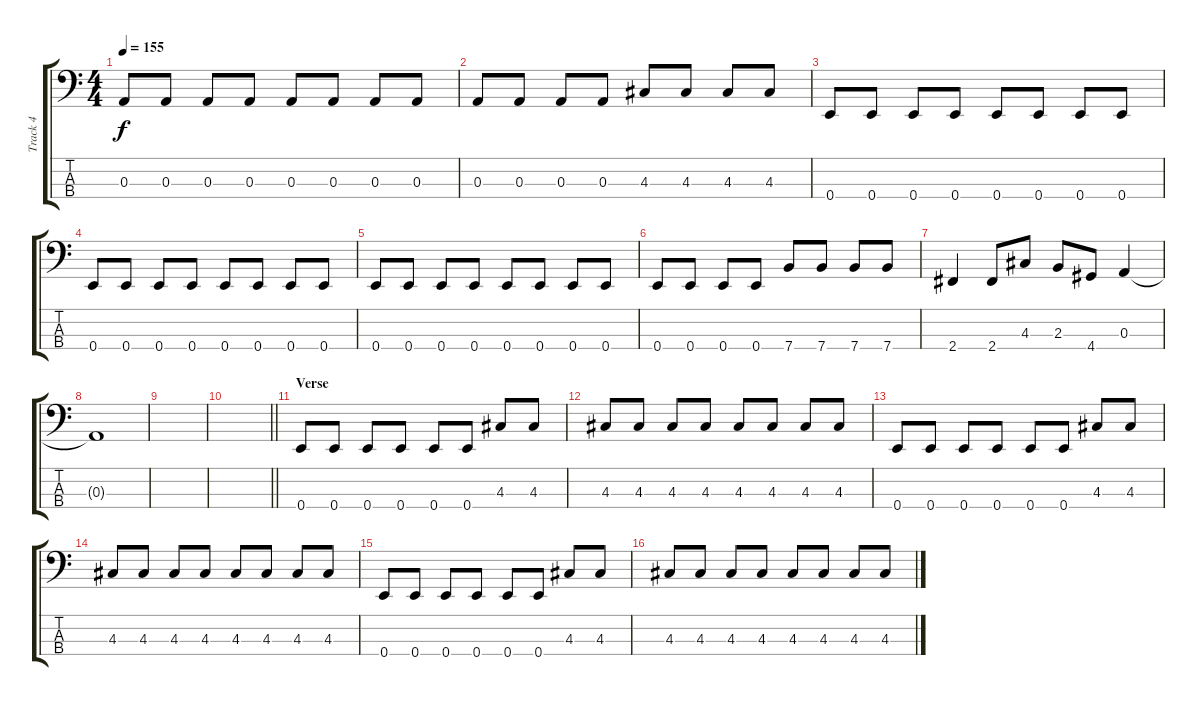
\track ("Track 4" "Track 4") {instrument electricbassfinger}
\staff {score tabs}
\tuning (G2 D2 A1 E1) {hide}
\ts (4 4)
\tempo 155
\clef f4
\ks c
0.3.8{dy f} 0.3.8 0.3.8 0.3.8 0.3.8 0.3.8 0.3.8 0.3.8 |
0.3.8 0.3.8 0.3.8 0.3.8 4.3.8 4.3.8 4.3.8 4.3.8 |
0.4.8 0.4.8 0.4.8 0.4.8 0.4.8 0.4.8 0.4.8 0.4.8 |
0.4.8 0.4.8 0.4.8 0.4.8 0.4.8 0.4.8 0.4.8 0.4.8 |
0.4.8 0.4.8 0.4.8 0.4.8 0.4.8 0.4.8 0.4.8 0.4.8 |
0.4.8 0.4.8 0.4.8 0.4.8 7.4.8 7.4.8 7.4.8 7.4.8 |
2.4.4 2.4.8 4.3.8 2.3.8 4.4.8 0.3.4 |
0.3{t}.1 |
|
\barLineRight lightlight
|
\section ("" "Verse")
0.4.8 0.4.8 0.4.8 0.4.8 0.4.8 0.4.8 4.3.8 4.3.8 |
4.3.8 4.3.8 4.3.8 4.3.8 4.3.8 4.3.8 4.3.8 4.3.8 |
0.4.8 0.4.8 0.4.8 0.4.8 0.4.8 0.4.8 4.3.8 4.3.8 |
4.3.8 4.3.8 4.3.8 4.3.8 4.3.8 4.3.8 4.3.8 4.3.8 |
0.4.8 0.4.8 0.4.8 0.4.8 0.4.8 0.4.8 4.3.8 4.3.8 |
4.3.8 4.3.8 4.3.8 4.3.8 4.3.8 4.3.8 4.3.8 4.3.8
